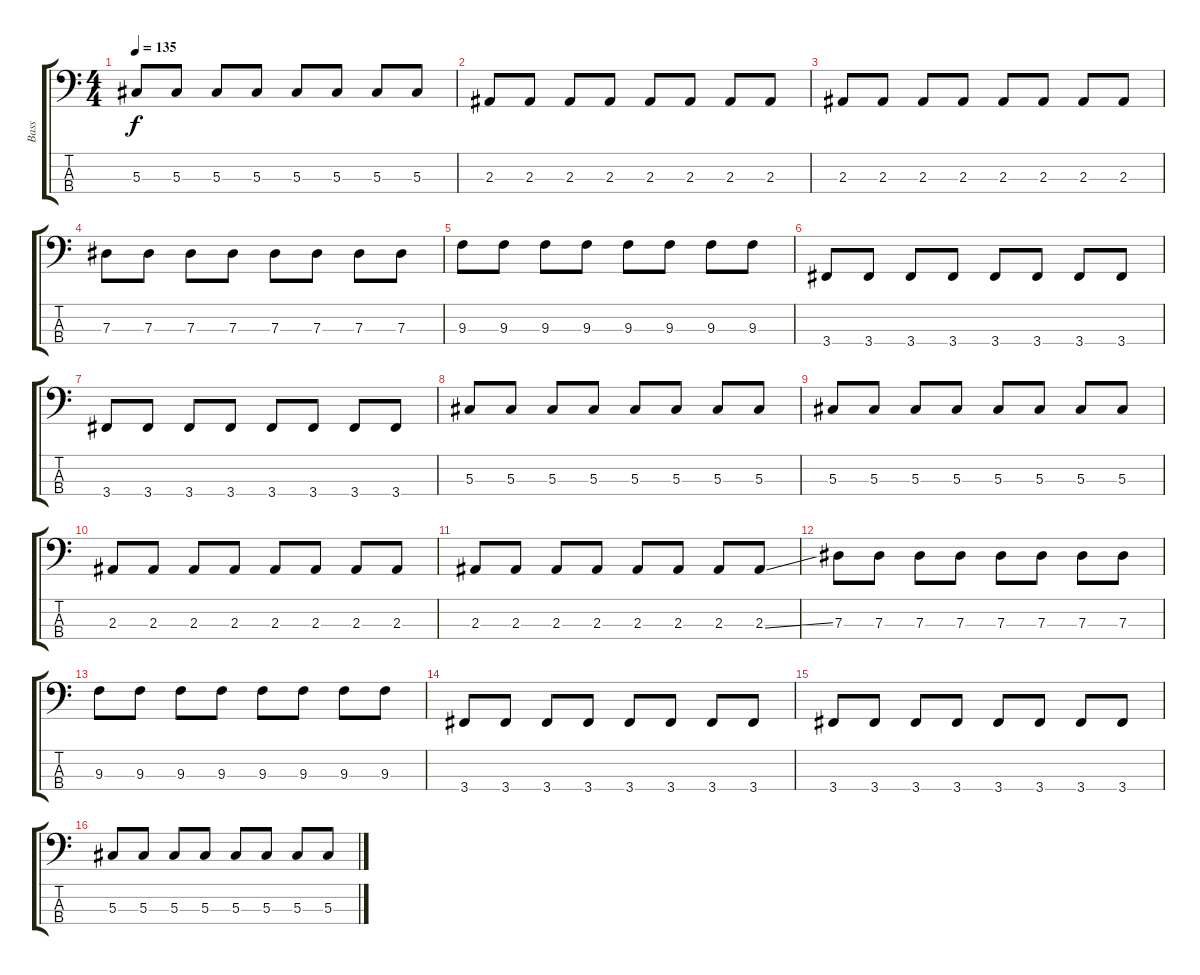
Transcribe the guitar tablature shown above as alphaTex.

\track ("Bass" "Bass") {instrument electricbassfinger}
\staff {score tabs}
\tuning (Gb2 Db2 Ab1 Eb1) {hide}
\ts (4 4)
\tempo 135
\clef f4
\ks c
5.3.8{dy f} 5.3.8 5.3.8 5.3.8 5.3.8 5.3.8 5.3.8 5.3.8 |
2.3.8 2.3.8 2.3.8 2.3.8 2.3.8 2.3.8 2.3.8 2.3.8 |
2.3.8 2.3.8 2.3.8 2.3.8 2.3.8 2.3.8 2.3.8 2.3.8 |
7.3.8 7.3.8 7.3.8 7.3.8 7.3.8 7.3.8 7.3.8 7.3.8 |
9.3.8 9.3.8 9.3.8 9.3.8 9.3.8 9.3.8 9.3.8 9.3.8 |
3.4.8 3.4.8 3.4.8 3.4.8 3.4.8 3.4.8 3.4.8 3.4.8 |
3.4.8 3.4.8 3.4.8 3.4.8 3.4.8 3.4.8 3.4.8 3.4.8 |
5.3.8 5.3.8 5.3.8 5.3.8 5.3.8 5.3.8 5.3.8 5.3.8 |
5.3.8 5.3.8 5.3.8 5.3.8 5.3.8 5.3.8 5.3.8 5.3.8 |
2.3.8 2.3.8 2.3.8 2.3.8 2.3.8 2.3.8 2.3.8 2.3.8 |
2.3.8 2.3.8 2.3.8 2.3.8 2.3.8 2.3.8 2.3.8 2.3{ss}.8 |
7.3.8 7.3.8 7.3.8 7.3.8 7.3.8 7.3.8 7.3.8 7.3.8 |
9.3.8 9.3.8 9.3.8 9.3.8 9.3.8 9.3.8 9.3.8 9.3.8 |
3.4.8 3.4.8 3.4.8 3.4.8 3.4.8 3.4.8 3.4.8 3.4.8 |
3.4.8 3.4.8 3.4.8 3.4.8 3.4.8 3.4.8 3.4.8 3.4.8 |
5.3.8 5.3.8 5.3.8 5.3.8 5.3.8 5.3.8 5.3.8 5.3.8
